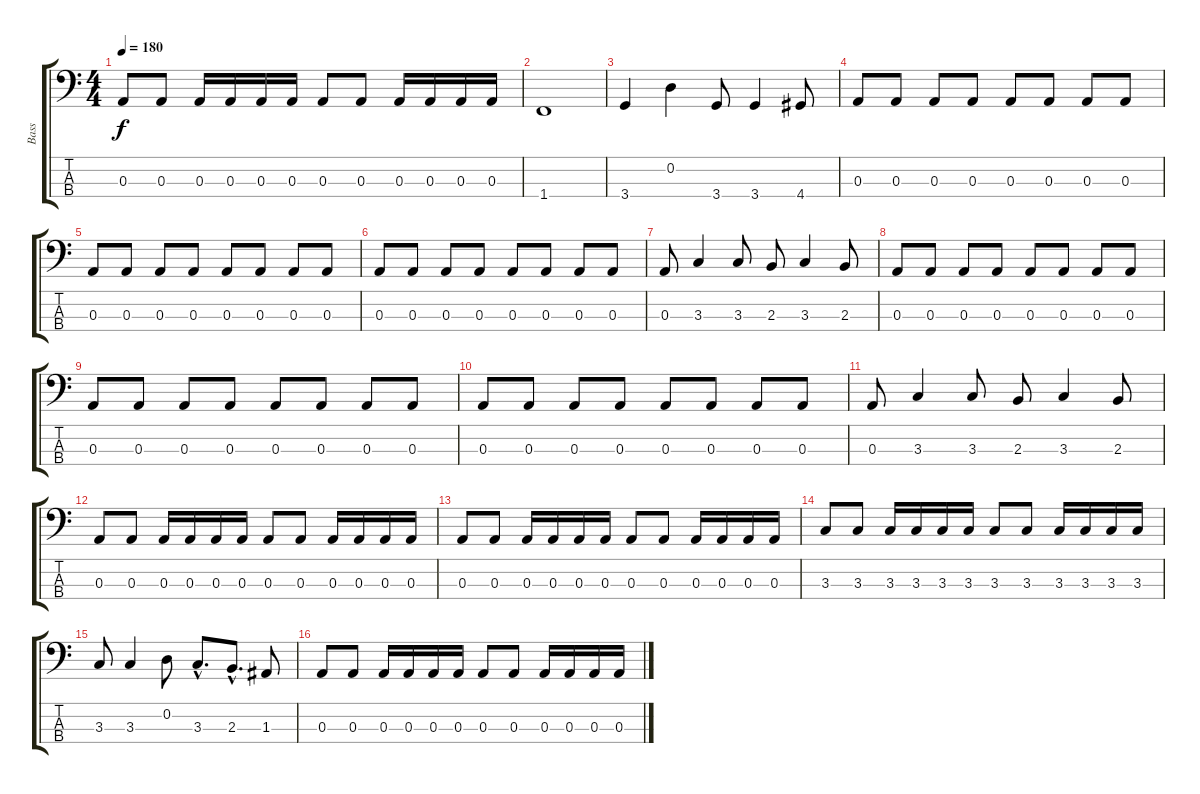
\track ("Bass" "Bass") {instrument electricbassfinger}
\staff {score tabs}
\tuning (G2 D2 A1 E1) {hide}
\ts (4 4)
\tempo 180
\clef f4
\ks c
0.3.8{dy f} 0.3.8 0.3.16 0.3.16 0.3.16 0.3.16 0.3.8 0.3.8 0.3.16 0.3.16 0.3.16 0.3.16 |
1.4.1 |
3.4.4 0.2.4 3.4.8 3.4.4 4.4.8 |
0.3.8 0.3.8 0.3.8 0.3.8 0.3.8 0.3.8 0.3.8 0.3.8 |
0.3.8 0.3.8 0.3.8 0.3.8 0.3.8 0.3.8 0.3.8 0.3.8 |
0.3.8 0.3.8 0.3.8 0.3.8 0.3.8 0.3.8 0.3.8 0.3.8 |
0.3.8 3.3.4 3.3.8 2.3.8 3.3.4 2.3.8 |
0.3.8 0.3.8 0.3.8 0.3.8 0.3.8 0.3.8 0.3.8 0.3.8 |
0.3.8 0.3.8 0.3.8 0.3.8 0.3.8 0.3.8 0.3.8 0.3.8 |
0.3.8 0.3.8 0.3.8 0.3.8 0.3.8 0.3.8 0.3.8 0.3.8 |
0.3.8 3.3.4 3.3.8 2.3.8 3.3.4 2.3.8 |
0.3.8 0.3.8 0.3.16 0.3.16 0.3.16 0.3.16 0.3.8 0.3.8 0.3.16 0.3.16 0.3.16 0.3.16 |
0.3.8 0.3.8 0.3.16 0.3.16 0.3.16 0.3.16 0.3.8 0.3.8 0.3.16 0.3.16 0.3.16 0.3.16 |
3.3.8 3.3.8 3.3.16 3.3.16 3.3.16 3.3.16 3.3.8 3.3.8 3.3.16 3.3.16 3.3.16 3.3.16 |
3.3.8 3.3.4 0.2.8 3.3{hac}.8{d} 2.3{hac}.8{d} 1.3.8 |
0.3.8 0.3.8 0.3.16 0.3.16 0.3.16 0.3.16 0.3.8 0.3.8 0.3.16 0.3.16 0.3.16 0.3.16
